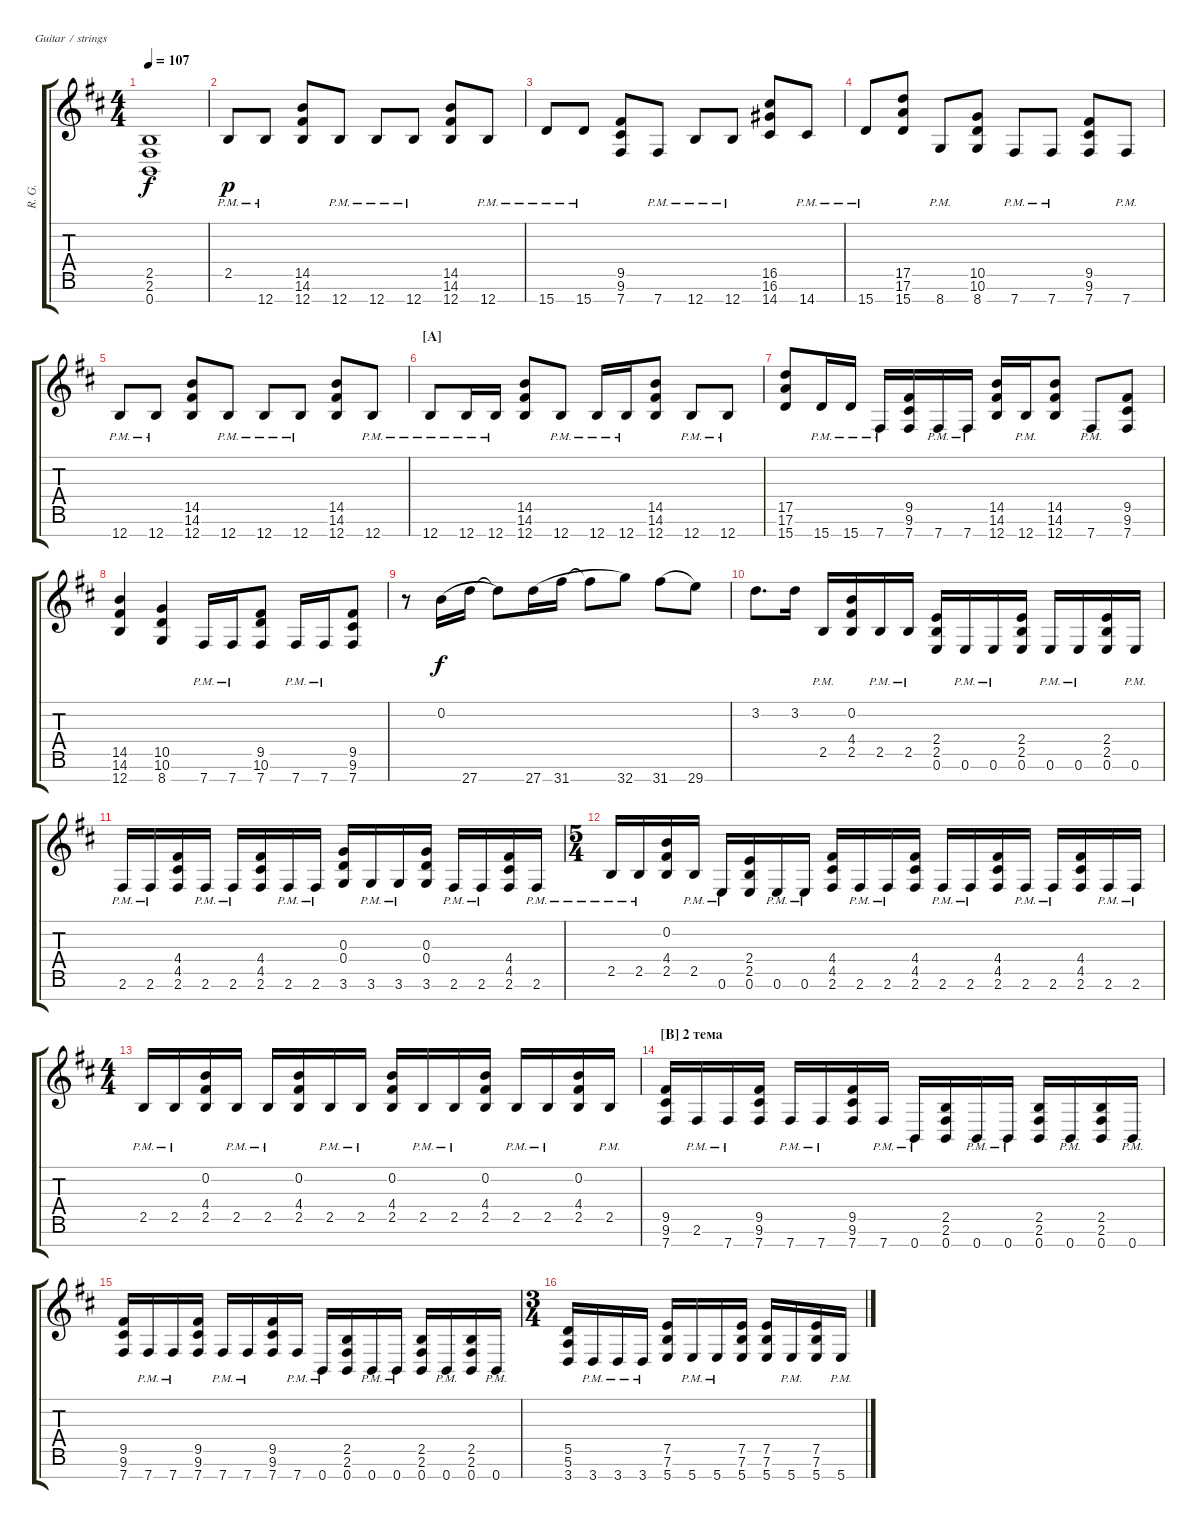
\bracketExtendMode groupsimilarinstruments
\track ("Rhythm Guitar" "R. G.") {multiBarRest instrument distortionguitar}
\staff {score tabs}
\tuning (E4 B3 G3 D3 A2 E2 B1)
\ts (4 4)
\tempo 107
\clef g2
\ks bminor
(0.7{acc forcenatural} 2.6{acc #} 2.5{acc forcenatural}).1{dy f instrument distortionguitar beam Up} |
2.5{pm acc forcenatural}.8{dy p beam Up} 12.7{pm acc forcenatural}.8{beam Up} (12.7{acc forcenatural} 14.6{acc #} 14.5{acc forcenatural}).8{beam Up} 12.7{pm acc forcenatural}.8{beam Up} 12.7{pm acc forcenatural}.8{beam Up} 12.7{pm acc forcenatural}.8{beam Up} (12.7{acc forcenatural} 14.6{acc #} 14.5{acc forcenatural}).8{beam Up} 12.7{pm acc forcenatural}.8{beam Up} |
15.7{pm acc forcenatural}.8{beam Up} 15.7{pm acc forcenatural}.8{beam Up} (7.7{acc #} 9.6{acc #} 9.5{acc #}).8{beam Up} 7.7{pm acc #}.8{beam Up} 12.7{pm acc forcenatural}.8{beam Up} 12.7{pm acc forcenatural}.8{beam Up} (14.7{acc #} 16.5{acc #} 16.6{acc #}).8{beam Up} 14.7{pm acc #}.8{beam Up} |
15.7{pm acc forcenatural}.8{beam Up} (17.5{acc forcenatural} 15.7{acc forcenatural} 17.6{acc forcenatural}).8{beam Up} 8.7{pm acc forcenatural}.8{beam Up} (8.7{acc forcenatural} 10.5{acc forcenatural} 10.6{acc forcenatural}).8{beam Up} 7.7{pm acc #}.8{beam Up} 7.7{pm acc #}.8{beam Up} (7.7{acc #} 9.6{acc #} 9.5{acc #}).8{beam Up} 7.7{pm acc #}.8{beam Up} |
12.7{pm acc forcenatural}.8{beam Up} 12.7{pm acc forcenatural}.8{beam Up} (12.7{acc forcenatural} 14.6{acc #} 14.5{acc forcenatural}).8{beam Up} 12.7{pm acc forcenatural}.8{beam Up} 12.7{pm acc forcenatural}.8{beam Up} 12.7{pm acc forcenatural}.8{beam Up} (12.7{acc forcenatural} 14.6{acc #} 14.5{acc forcenatural}).8{beam Up} 12.7{pm acc forcenatural}.8{beam Up} |
\section ("A" "")
12.7{pm acc forcenatural}.8{beam Up} 12.7{pm acc forcenatural}.16{beam Up} 12.7{pm acc forcenatural}.16{beam Up} (12.7{acc forcenatural} 14.6{acc #} 14.5{acc forcenatural}).8{beam Up} 12.7{pm acc forcenatural}.8{beam Up} 12.7{pm acc forcenatural}.16{beam Up} 12.7{pm acc forcenatural}.16{beam Up} (12.7{acc forcenatural} 14.6{acc #} 14.5{acc forcenatural}).8{beam Up} 12.7{pm acc forcenatural}.8{beam Up} 12.7{pm acc forcenatural}.8{beam Up} |
(17.6{acc forcenatural} 17.5{acc forcenatural} 15.7{acc forcenatural}).8{beam Up} 15.7{pm acc forcenatural}.16{beam Up} 15.7{pm acc forcenatural}.16{beam Up} 7.7{pm acc #}.16{beam Up} (7.7{acc #} 9.6{acc #} 9.5{acc #}).16{beam Up} 7.7{pm acc #}.16{beam Up} 7.7{pm acc #}.16{beam Up} (12.7{acc forcenatural} 14.6{acc #} 14.5{acc forcenatural}).16{beam Up} 12.7{pm acc forcenatural}.16{beam Up} (12.7{acc forcenatural} 14.6{acc #} 14.5{acc forcenatural}).8{beam Up} 7.7{pm acc #}.8{beam Up} (7.7{acc #} 9.6{acc #} 9.5{acc #}).8{beam Up} |
(12.7{acc forcenatural} 14.6{acc #} 14.5{acc forcenatural}).4{beam Up} (8.7{acc forcenatural} 10.5{acc forcenatural} 10.6{acc forcenatural}).4{beam Up} 7.7{pm acc #}.16{beam Up} 7.7{pm acc #}.16{beam Up} (7.7{acc #} 10.6{acc forcenatural} 9.5{acc #}).8{beam Up} 7.7{pm acc #}.16{beam Up} 7.7{pm acc #}.16{beam Up} (7.7{acc #} 9.5{acc #} 9.6{acc #}).8{beam Up} |
r.8{beam Down} 0.2{acc forcenatural}.16{dy f legatoorigin beam Down} 27.7{acc forcenatural}.16{legatoorigin beam Down} 27.7{t acc forcenatural}.8{beam Down} 27.7{acc forcenatural}.16{legatoorigin beam Down} 31.7{acc #}.16{legatoorigin beam Down} 31.7{t acc #}.8{legatoorigin beam Down} 32.7{acc forcenatural}.8{beam Down} 31.7{acc #}.8{legatoorigin beam Down} 29.7{acc forcenatural}.8{beam Down} |
3.2{acc forcenatural}.8{d beam Down} 3.2{acc forcenatural}.16{beam Down} 2.5{pm acc forcenatural}.16{beam Up} (2.5{acc forcenatural} 4.4{acc #} 0.2{acc forcenatural}).16{beam Up} 2.5{pm acc forcenatural}.16{beam Up} 2.5{pm acc forcenatural}.16{beam Up} (0.6{acc forcenatural} 2.4{acc forcenatural} 2.5{acc forcenatural}).16{beam Up} 0.6{pm acc forcenatural}.16{beam Up} 0.6{pm acc forcenatural}.16{beam Up} (0.6{acc forcenatural} 2.4{acc forcenatural} 2.5{acc forcenatural}).16{beam Up} 0.6{pm acc forcenatural}.16{beam Up} 0.6{pm acc forcenatural}.16{beam Up} (0.6{acc forcenatural} 2.4{acc forcenatural} 2.5{acc forcenatural}).16{beam Up} 0.6{pm acc forcenatural}.16{beam Up} |
2.6{pm acc #}.16{beam Up} 2.6{pm acc #}.16{beam Up} (2.6{acc #} 4.5{acc #} 4.4{acc #}).16{beam Up} 2.6{pm acc #}.16{beam Up} 2.6{pm acc #}.16{beam Up} (2.6{acc #} 4.5{acc #} 4.4{acc #}).16{beam Up} 2.6{pm acc #}.16{beam Up} 2.6{pm acc #}.16{beam Up} (3.6{acc forcenatural} 0.3{acc forcenatural} 0.4{acc forcenatural}).16{beam Up} 3.6{pm acc forcenatural}.16{beam Up} 3.6{pm acc forcenatural}.16{beam Up} (3.6{acc forcenatural} 0.3{acc forcenatural} 0.4{acc forcenatural}).16{beam Up} 2.6{pm acc #}.16{beam Up} 2.6{pm acc #}.16{beam Up} (2.6{acc #} 4.5{acc #} 4.4{acc #}).16{beam Up} 2.6{pm acc #}.16{beam Up} |
\ts (5 4)
2.5{pm acc forcenatural}.16{beam Up} 2.5{pm acc forcenatural}.16{beam Up} (2.5{acc forcenatural} 4.4{acc #} 0.2{acc forcenatural}).16{beam Up} 2.5{pm acc forcenatural}.16{beam Up} 0.6{pm acc forcenatural}.16{beam Up} (0.6{acc forcenatural} 2.4{acc forcenatural} 2.5{acc forcenatural}).16{beam Up} 0.6{pm acc forcenatural}.16{beam Up} 0.6{pm acc forcenatural}.16{beam Up} (4.4{acc #} 4.5{acc #} 2.6{acc #}).16{beam Up} 2.6{pm acc #}.16{beam Up} 2.6{pm acc #}.16{beam Up} (4.4{acc #} 4.5{acc #} 2.6{acc #}).16{beam Up} 2.6{pm acc #}.16{beam Up} 2.6{pm acc #}.16{beam Up} (4.4{acc #} 4.5{acc #} 2.6{acc #}).16{beam Up} 2.6{pm acc #}.16{beam Up} 2.6{pm acc #}.16{beam Up} (2.6{acc #} 4.5{acc #} 4.4{acc #}).16{beam Up} 2.6{pm acc #}.16{beam Up} 2.6{pm acc #}.16{beam Up} |
\ts (4 4)
2.5{pm acc forcenatural}.16{beam Up} 2.5{pm acc forcenatural}.16{beam Up} (2.5{acc forcenatural} 4.4{acc #} 0.2{acc forcenatural}).16{beam Up} 2.5{pm acc forcenatural}.16{beam Up} 2.5{pm acc forcenatural}.16{beam Up} (2.5{acc forcenatural} 4.4{acc #} 0.2{acc forcenatural}).16{beam Up} 2.5{pm acc forcenatural}.16{beam Up} 2.5{pm acc forcenatural}.16{beam Up} (2.5{acc forcenatural} 4.4{acc #} 0.2{acc forcenatural}).16{beam Up} 2.5{pm acc forcenatural}.16{beam Up} 2.5{pm acc forcenatural}.16{beam Up} (2.5{acc forcenatural} 4.4{acc #} 0.2{acc forcenatural}).16{beam Up} 2.5{pm acc forcenatural}.16{beam Up} 2.5{pm acc forcenatural}.16{beam Up} (2.5{acc forcenatural} 4.4{acc #} 0.2{acc forcenatural}).16{beam Up} 2.5{pm acc forcenatural}.16{beam Up} |
\section ("B" "2 тема")
(7.7{acc #} 9.6{acc #} 9.5{acc #}).16{beam Up} 2.6{pm acc #}.16{beam Up} 7.7{pm acc #}.16{beam Up} (7.7{acc #} 9.5{acc #} 9.6{acc #}).16{beam Up} 7.7{pm acc #}.16{beam Up} 7.7{pm acc #}.16{beam Up} (7.7{acc #} 9.6{acc #} 9.5{acc #}).16{beam Up} 7.7{pm acc #}.16{beam Up} 0.7{pm acc forcenatural}.16{beam Up} (0.7{acc forcenatural} 2.6{acc #} 2.5{acc forcenatural}).16{beam Up} 0.7{pm acc forcenatural}.16{beam Up} 0.7{pm acc forcenatural}.16{beam Up} (0.7{acc forcenatural} 2.6{acc #} 2.5{acc forcenatural}).16{beam Up} 0.7{pm acc forcenatural}.16{beam Up} (0.7{acc forcenatural} 2.6{acc #} 2.5{acc forcenatural}).16{beam Up} 0.7{pm acc forcenatural}.16{beam Up} |
(7.7{acc #} 9.6{acc #} 9.5{acc #}).16{beam Up} 7.7{pm acc #}.16{beam Up} 7.7{pm acc #}.16{beam Up} (7.7{acc #} 9.5{acc #} 9.6{acc #}).16{beam Up} 7.7{pm acc #}.16{beam Up} 7.7{pm acc #}.16{beam Up} (7.7{acc #} 9.6{acc #} 9.5{acc #}).16{beam Up} 7.7{pm acc #}.16{beam Up} 0.7{pm acc forcenatural}.16{beam Up} (0.7{acc forcenatural} 2.6{acc #} 2.5{acc forcenatural}).16{beam Up} 0.7{pm acc forcenatural}.16{beam Up} 0.7{pm acc forcenatural}.16{beam Up} (0.7{acc forcenatural} 2.6{acc #} 2.5{acc forcenatural}).16{beam Up} 0.7{pm acc forcenatural}.16{beam Up} (0.7{acc forcenatural} 2.6{acc #} 2.5{acc forcenatural}).16{beam Up} 0.7{pm acc forcenatural}.16{beam Up} |
\ts (3 4)
(5.6{acc forcenatural} 5.5{acc forcenatural} 3.7{acc forcenatural}).16{beam Up} 3.7{pm acc forcenatural}.16{beam Up} 3.7{pm acc forcenatural}.16{beam Up} 3.7{pm acc forcenatural}.16{beam Up} (7.6{acc forcenatural} 5.7{acc forcenatural} 7.5{acc forcenatural}).16{beam Up} 5.7{pm acc forcenatural}.16{beam Up} 5.7{pm acc forcenatural}.16{beam Up} (7.6{acc forcenatural} 7.5{acc forcenatural} 5.7{acc forcenatural}).16{beam Up} (5.7{acc forcenatural} 7.6{acc forcenatural} 7.5{acc forcenatural}).16{beam Up} 5.7{pm acc forcenatural}.16{beam Up} (5.7{acc forcenatural} 7.5{acc forcenatural} 7.6{acc forcenatural}).16{beam Up} 5.7{pm acc forcenatural}.16{beam Up}
